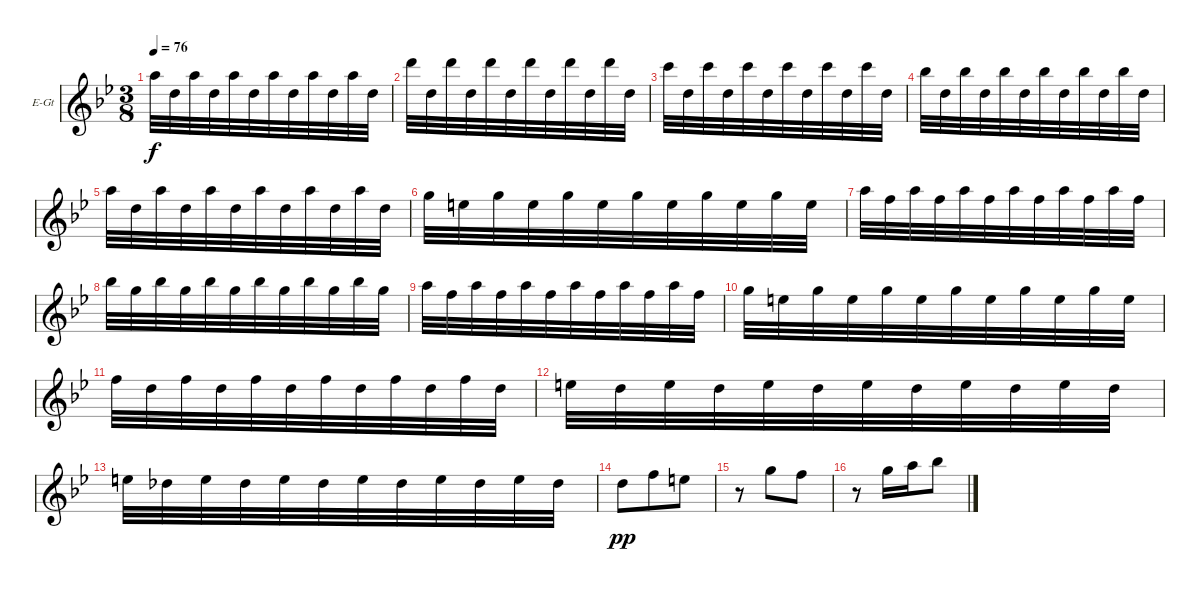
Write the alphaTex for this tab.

\defaultSystemsLayout 4
\bracketExtendMode groupsimilarinstruments
\firstSystemTrackNameOrientation horizontal
\otherSystemsTrackNameOrientation horizontal
\track ("Primo" "E-Gt") {instrument distortionguitar}
\staff {score}
\tuning (E4 B3 G3 D3 A2 E2)
\ts (3 8)
\tempo 76
\clef g2
\ks gminor
19.4.32{dy f} 17.5.32 19.4.32 17.5.32 19.4.32 17.5.32 19.4.32 17.5.32 19.4.32 17.5.32 19.4.32 17.5.32 |
15.2.32 17.5.32 15.2.32 17.5.32 15.2.32 17.5.32 15.2.32 17.5.32 15.2.32 17.5.32 15.2.32 17.5.32 |
17.3.32 17.5.32 17.3.32 17.5.32 17.3.32 17.5.32 17.3.32 17.5.32 17.3.32 17.5.32 17.3.32 17.5.32 |
15.3.32 17.5.32 15.3.32 17.5.32 15.3.32 17.5.32 15.3.32 17.5.32 15.3.32 17.5.32 15.3.32 17.5.32 |
19.4.32 17.5.32 19.4.32 17.5.32 19.4.32 17.5.32 19.4.32 17.5.32 19.4.32 17.5.32 19.4.32 17.5.32 |
17.4.32 19.5.32 17.4.32 19.5.32 17.4.32 19.5.32 17.4.32 19.5.32 17.4.32 19.5.32 17.4.32 19.5.32 |
19.4.32 20.5.32 19.4.32 20.5.32 19.4.32 20.5.32 19.4.32 20.5.32 19.4.32 20.5.32 19.4.32 20.5.32 |
20.4.32 22.5.32 20.4.32 22.5.32 20.4.32 22.5.32 20.4.32 22.5.32 20.4.32 22.5.32 20.4.32 22.5.32 |
24.5.32 25.6.32 24.5.32 25.6.32 24.5.32 25.6.32 24.5.32 25.6.32 24.5.32 25.6.32 24.5.32 25.6.32 |
27.6.32 24.6.32 22.5.32 24.6.32 27.6.32 24.6.32 22.5.32 24.6.32 27.6.32 24.6.32 22.5.32 24.6.32 |
25.6.32 22.6.32 25.6.32 22.6.32 25.6.32 22.6.32 25.6.32 22.6.32 25.6.32 22.6.32 25.6.32 22.6.32 |
24.6.32 22.6.32 24.6.32 22.6.32 24.6.32 22.6.32 24.6.32 22.6.32 24.6.32 22.6.32 24.6.32 22.6.32 |
24.6.32 21.6.32 24.6.32 21.6.32 24.6.32 21.6.32 24.6.32 21.6.32 24.6.32 21.6.32 24.6.32 21.6.32 |
22.6.8{dy pp} 20.5.8 19.5.8 |
r.8 3.1.8 1.1.8 |
r.8 3.1.16 5.1.16 6.1.8
